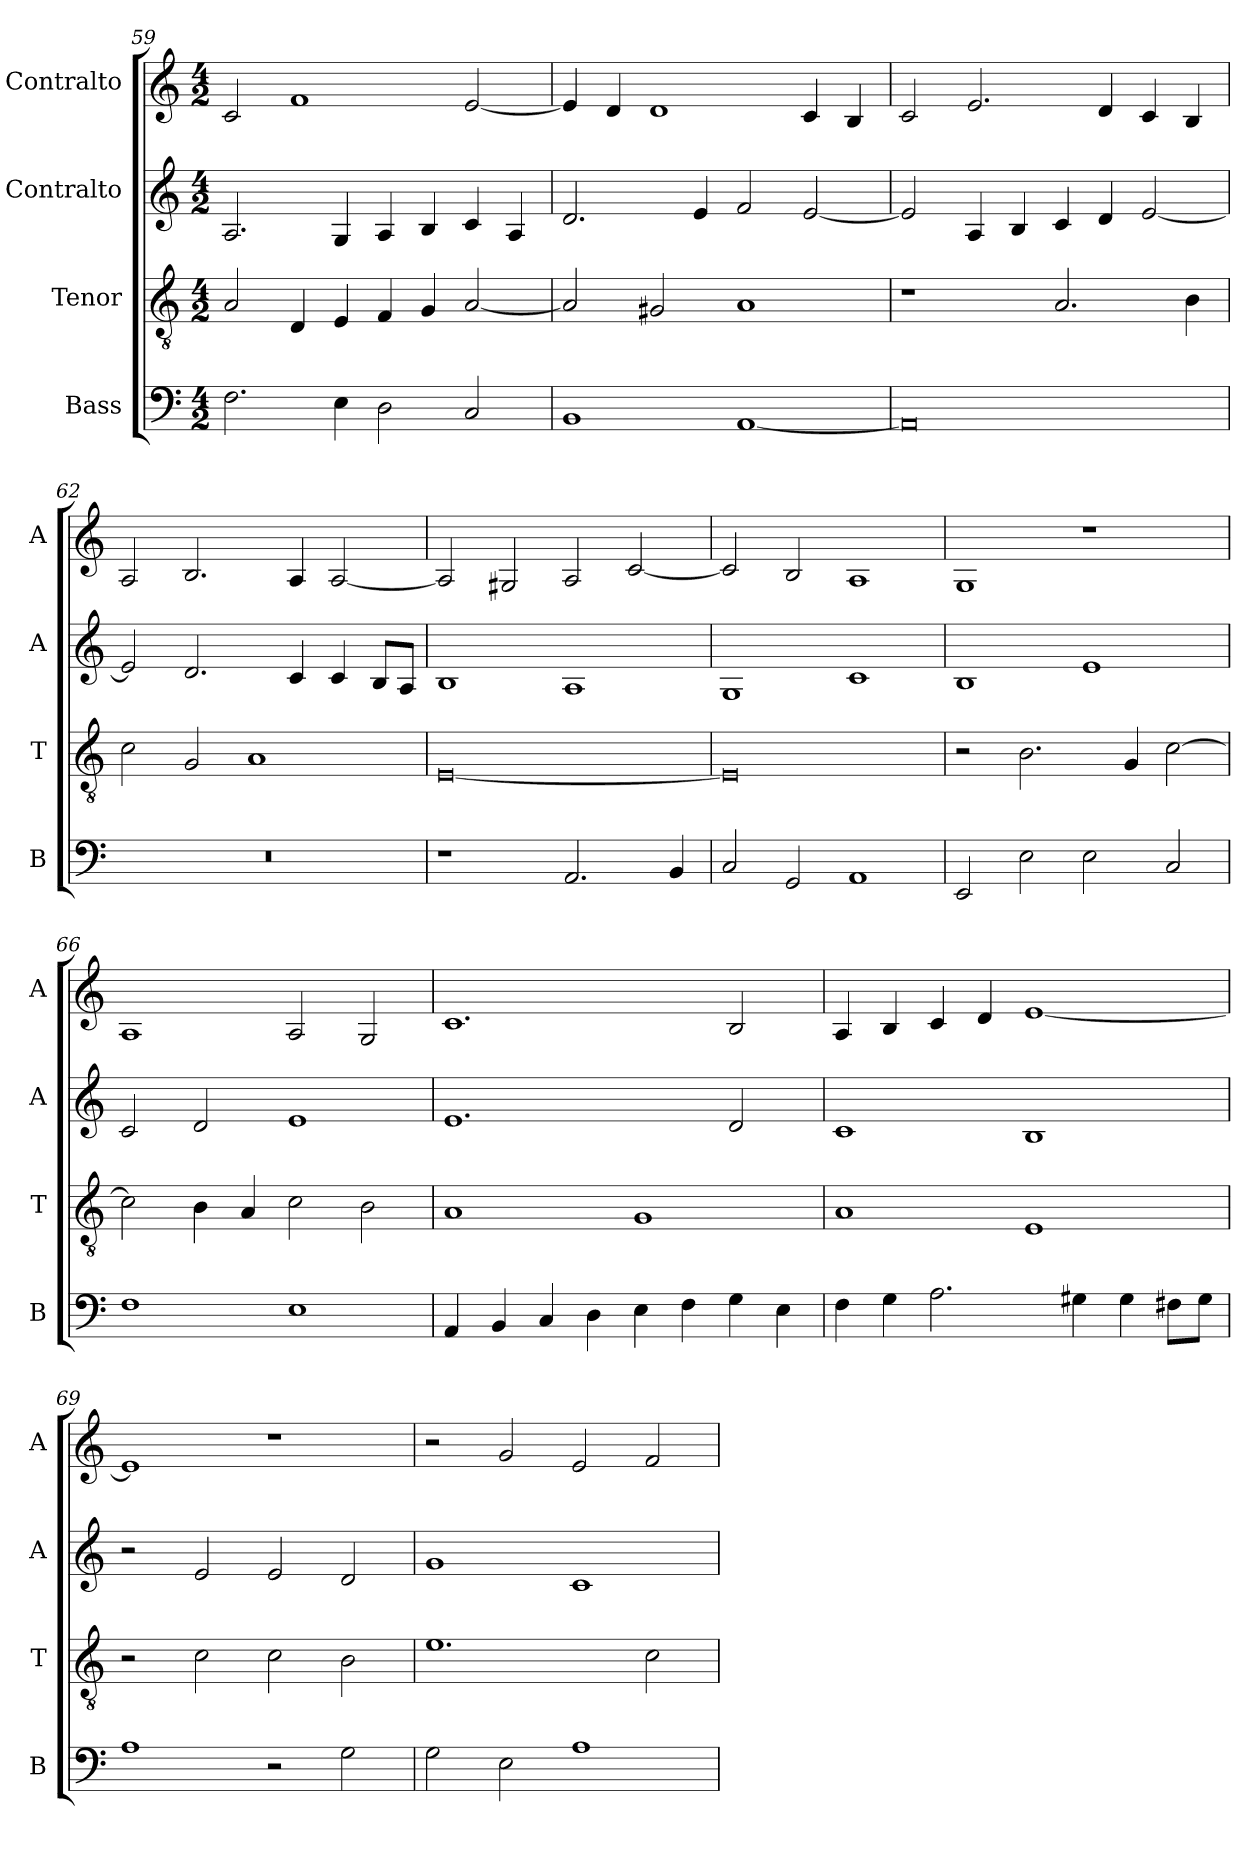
**kern	**kern	**kern	**kern
*part4	*part3	*part2	*part1
*staff4	*staff3	*staff2	*staff1
*I"Bass	*I"Tenor	*I"Contralto	*I"Contralto
*I'B	*I'T	*I'A	*I'A
*clefF4	*clefGv2	*clefG2	*clefG2
*k[]	*k[]	*k[]	*k[]
*E:phr	*E:phr	*E:phr	*E:phr
*M4/2	*M4/2	*M4/2	*M4/2
=59	=59	=59	=59
2.F	2A	2.A	2c
.	4D	.	1f
4E	4E	4G	.
2D	4F	4A	.
.	4G	4B	.
2C	[2A	4c	[2e
.	.	4A	.
=60	=60	=60	=60
1BB	2A]	2.d	4e]
.	.	.	4d
.	2G#X	.	1d
.	.	4e	.
[1AA	1A	2f	.
.	.	[2e	4c
.	.	.	4B
=61	=61	=61	=61
0AA]	1r	2e]	2c
.	.	4A	2.e
.	.	4B	.
.	2.A	4c	.
.	.	4d	4d
.	.	[2e	4c
.	4B	.	4B
=62	=62	=62	=62
0r	2c	2e]	2A
.	2G	2.d	2.B
.	1A	.	.
.	.	4c	4A
.	.	4c	[2A
.	.	8B/L	.
.	.	8A/J	.
=63	=63	=63	=63
1r	[0E	1B	2A]
.	.	.	2G#X
2.AA	.	1A	2A
.	.	.	[2c
4BB	.	.	.
=64	=64	=64	=64
2C	0E]	1G	2c]
2GG	.	.	2B
1AA	.	1c	1A
=65	=65	=65	=65
2EE	2r	1B	1G
2E	2.B	.	.
2E	.	1e	1r
.	4G	.	.
2C	[2c	.	.
=66	=66	=66	=66
1F	2c]	2c	1A
.	4B	2d	.
.	4A	.	.
1E	2c	1e	2A
.	2B	.	2G
=67	=67	=67	=67
4AA	1A	1.e	1.c
4BB	.	.	.
4C	.	.	.
4D	.	.	.
4E	1G	.	.
4F	.	.	.
4G	.	2d	2B
4E	.	.	.
=68	=68	=68	=68
4F	1A	1c	4A
4G	.	.	4B
2.A	.	.	4c
.	.	.	4d
.	1E	1B	[1e
4G#X	.	.	.
4G#	.	.	.
8F#X\L	.	.	.
8G#\J	.	.	.
=69	=69	=69	=69
1A	2r	2r	1e]
.	2c	2e	.
2r	2c	2e	1r
2G	2B	2d	.
=70	=70	=70	=70
2G	1.e	1g	2r
2E	.	.	2g
1A	.	1c	2e
.	2c	.	2f
=	=	=	=
*-	*-	*-	*-
